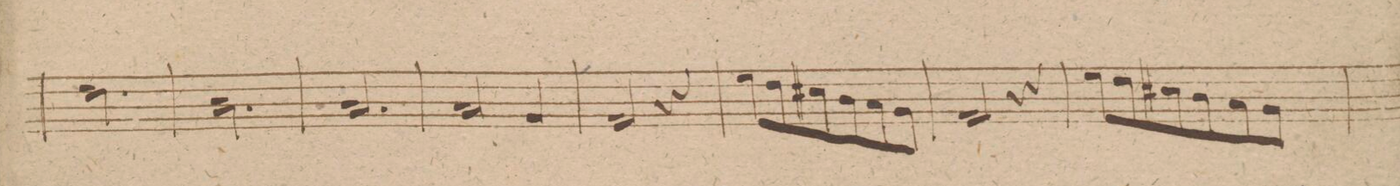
**kern	**dynam
*I"Clarinetto 1mo in A	*
*clefG2	*
*k[f#c#g#d#]	*
*M3/4	*
2.b	.
=60	=60
2.g#	.
=61	=61
2.f#	.
=62	=62
2f#	.
4e	.
=63	=63
2d#	.
4r	.
=64	=64
8cc#L	.
8b	.
8a#X	.
8g#	.
8f#	.
8eJ	.
=65	=65
2d#	.
4r	.
=66	=66
8cc#L	.
8b	.
8a#X	.
8g#	.
8f#	.
8eJ	.
=67	=67
*-	*-
